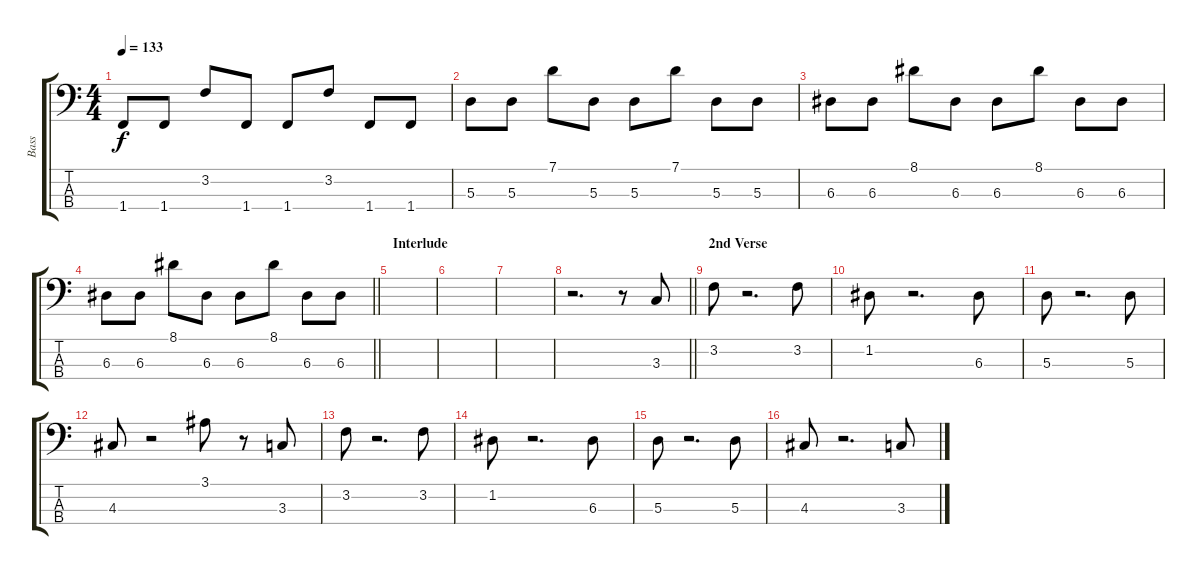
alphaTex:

\track ("Bass" "Bass") {instrument slapbass2}
\staff {score tabs}
\tuning (G2 D2 A1 E1) {hide}
\ts (4 4)
\tempo 133
\clef f4
\ks c
1.4.8{dy f} 1.4.8 3.2.8 1.4.8 1.4.8 3.2.8 1.4.8 1.4.8 |
5.3.8 5.3.8 7.1.8 5.3.8 5.3.8 7.1.8 5.3.8 5.3.8 |
6.3.8 6.3.8 8.1.8 6.3.8 6.3.8 8.1.8 6.3.8 6.3.8 |
\barLineRight lightlight
6.3.8 6.3.8 8.1.8 6.3.8 6.3.8 8.1.8 6.3.8 6.3.8 |
\section ("" "Interlude")
|
|
|
\barLineRight lightlight
r.2{d volume 14 balance 8 instrument slapbass2} r.8 3.3.8 |
\section ("" "2nd Verse")
3.2.8 r.2{d} 3.2.8 |
1.2.8 r.2{d} 6.3.8 |
5.3.8 r.2{d} 5.3.8 |
4.3.8 r.2 3.1.8 r.8 3.3.8 |
3.2.8 r.2{d} 3.2.8 |
1.2.8 r.2{d} 6.3.8 |
5.3.8 r.2{d} 5.3.8 |
4.3.8 r.2{d} 3.3.8
